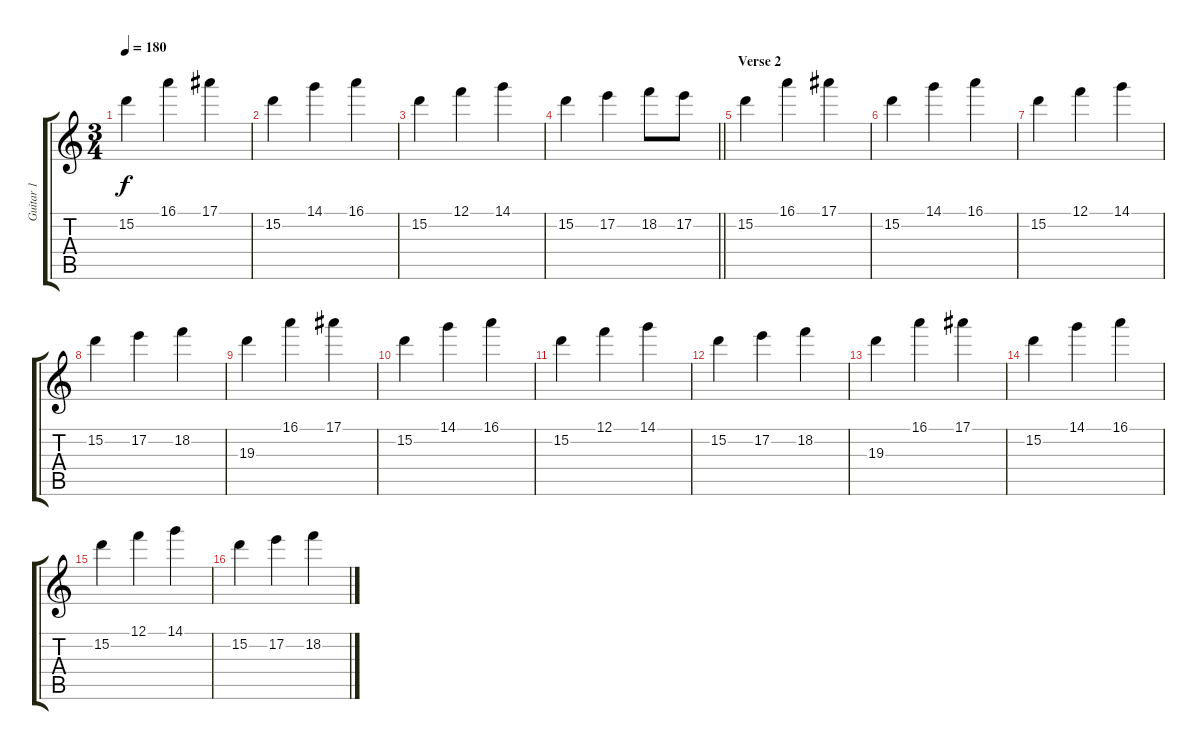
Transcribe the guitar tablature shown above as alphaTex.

\track ("Guitar 1" "Guitar 1") {instrument electricguitarclean}
\staff {score tabs}
\tuning (F4 B3 G3 D3 A2 E2) {hide}
\ts (3 4)
\tempo 180
\clef g2
\ks c
15.2.4{dy f} 16.1.4 17.1.4 |
15.2.4 14.1.4 16.1.4 |
15.2.4 12.1.4 14.1.4 |
\barLineRight lightlight
15.2.4 17.2.4 18.2.8 17.2.8 |
\section ("" "Verse 2")
15.2.4 16.1.4 17.1.4 |
15.2.4 14.1.4 16.1.4 |
15.2.4 12.1.4 14.1.4 |
15.2.4 17.2.4 18.2.4 |
19.3.4 16.1.4 17.1.4 |
15.2.4 14.1.4 16.1.4 |
15.2.4 12.1.4 14.1.4 |
15.2.4 17.2.4 18.2.4 |
19.3.4 16.1.4 17.1.4 |
15.2.4 14.1.4 16.1.4 |
15.2.4 12.1.4 14.1.4 |
15.2.4 17.2.4 18.2.4
